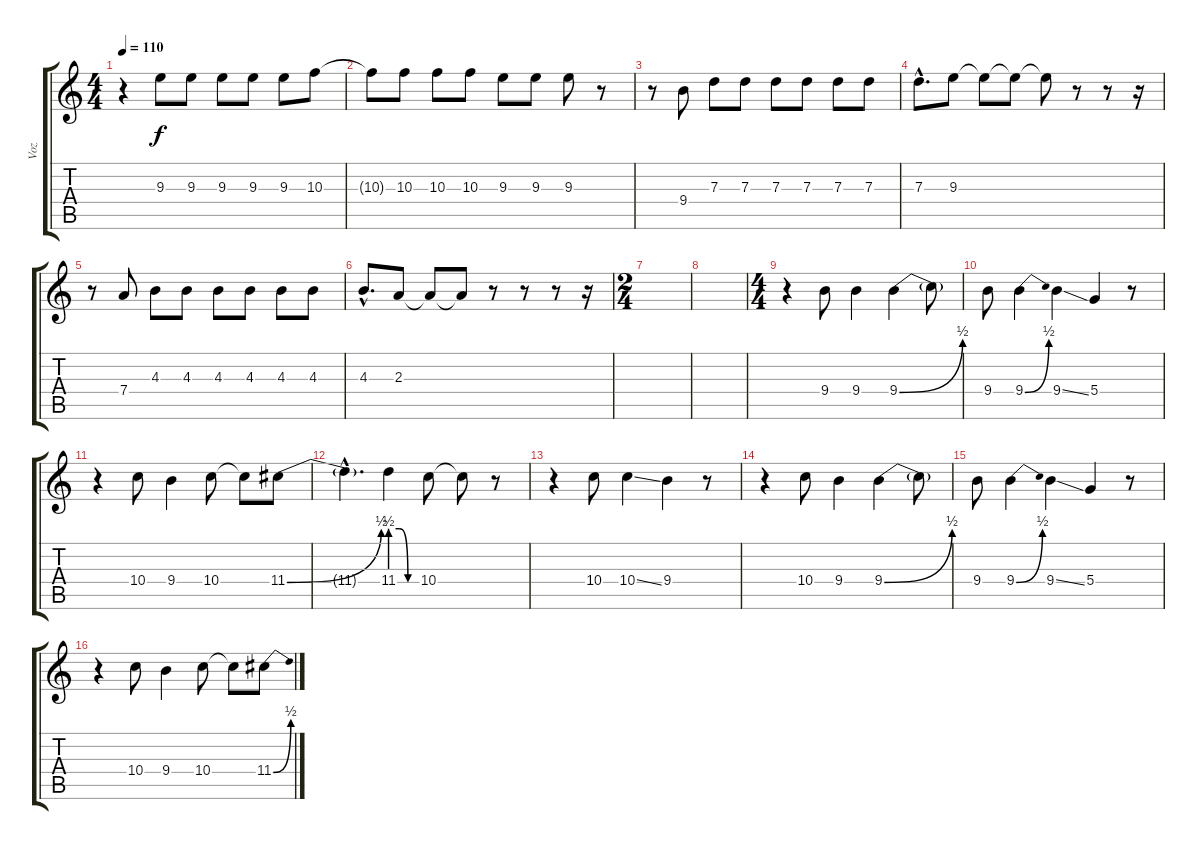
\track ("Voz " "Voz ") {instrument distortionguitar}
\staff {score tabs}
\tuning (E4 B3 G3 D3 A2 E2) {hide}
\ts (4 4)
\tempo 110
\clef g2
\ks c
r.4{dy f} 9.3.8 9.3.8 9.3.8 9.3.8 9.3.8 10.3.8 |
10.3{t}.8 10.3.8 10.3.8 10.3.8 9.3.8 9.3.8 9.3.8 r.8 |
r.8 9.4.8 7.3.8 7.3.8 7.3.8 7.3.8 7.3.8 7.3.8 |
7.3{hac}.8{d} 9.3.8 9.3{t}.8 9.3{t}.8 9.3{t}.8 r.8 r.8 r.16 |
r.8 7.4.8 4.3.8 4.3.8 4.3.8 4.3.8 4.3.8 4.3.8 |
4.3{hac}.8{d} 2.3.8 2.3{t}.8 2.3{t}.8 r.8 r.8 r.8 r.16 |
\ts (2 4)
|
|
\ts (4 4)
r.4 9.4.8 9.4.4 9.4{be (bend 0 0 60 2)}.4 9.4{t}.8 |
9.4.8 9.4{be (bend 0 0 60 2)}.4 9.4{ss}.4 5.4.4 r.8 |
r.4 10.4.8 9.4.4 10.4.8 10.4{t}.8 11.4{be (bend 0 0 60 2)}.8 |
11.4{hac t}.4{d} 11.4{be (custom 0 2 20 2 40 0 60 0)}.4 10.4.8 10.4{t}.8 r.8 |
r.4 10.4.8 10.4{ss}.4 9.4.4 r.8 |
r.4 10.4.8 9.4.4 9.4{be (bend 0 0 60 2)}.4 9.4{t}.8 |
9.4.8 9.4{be (bend 0 0 60 2)}.4 9.4{ss}.4 5.4.4 r.8 |
r.4 10.4.8 9.4.4 10.4.8 10.4{t}.8 11.4{be (bend 0 0 60 2)}.8
